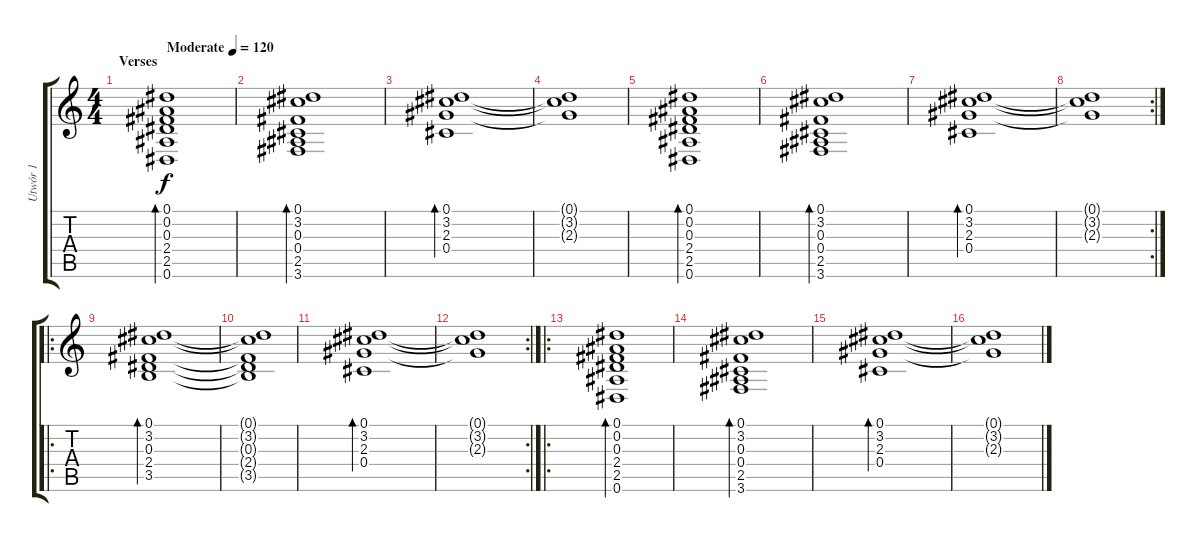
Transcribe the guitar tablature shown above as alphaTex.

\track ("Utwór 1" "Utwór 1") {instrument electricguitarjazz}
\staff {score tabs}
\tuning (Eb4 Bb3 Gb3 Db3 Ab2 Eb2) {hide}
\ts (4 4)
\section ("" "Verses")
\tempo (120 "Moderate")
\clef g2
\ks c
(0.1 0.2 0.3 2.4 2.5 0.6).1{bd 240 dy f instrument electricguitarjazz} |
(0.1 3.2 0.3 0.4 2.5 3.6).1{bd 240} |
(0.1 3.2 2.3 0.4).1{bd 240} |
(0.1{t} 3.2{t} 2.3{t}).1 |
(0.1 0.2 0.3 2.4 2.5 0.6).1{bd 240} |
(0.1 3.2 0.3 0.4 2.5 3.6).1{bd 240} |
(0.1 3.2 2.3 0.4).1{bd 240} |
\rc 2
(0.1{t} 3.2{t} 2.3{t}).1 |
\ro
(0.1 3.2 0.3 2.4 3.5).1{bd 240} |
(0.1{t} 3.2{t} 0.3{t} 2.4{t} 3.5{t}).1 |
(0.1 3.2 2.3 0.4).1{bd 240} |
\rc 2
(0.1{t} 3.2{t} 2.3{t}).1 |
\ro
(0.1 0.2 0.3 2.4 2.5 0.6).1{bd 240} |
(0.1 3.2 0.3 0.4 2.5 3.6).1{bd 240} |
(0.1 3.2 2.3 0.4).1{bd 240} |
(0.1{t} 3.2{t} 2.3{t}).1
